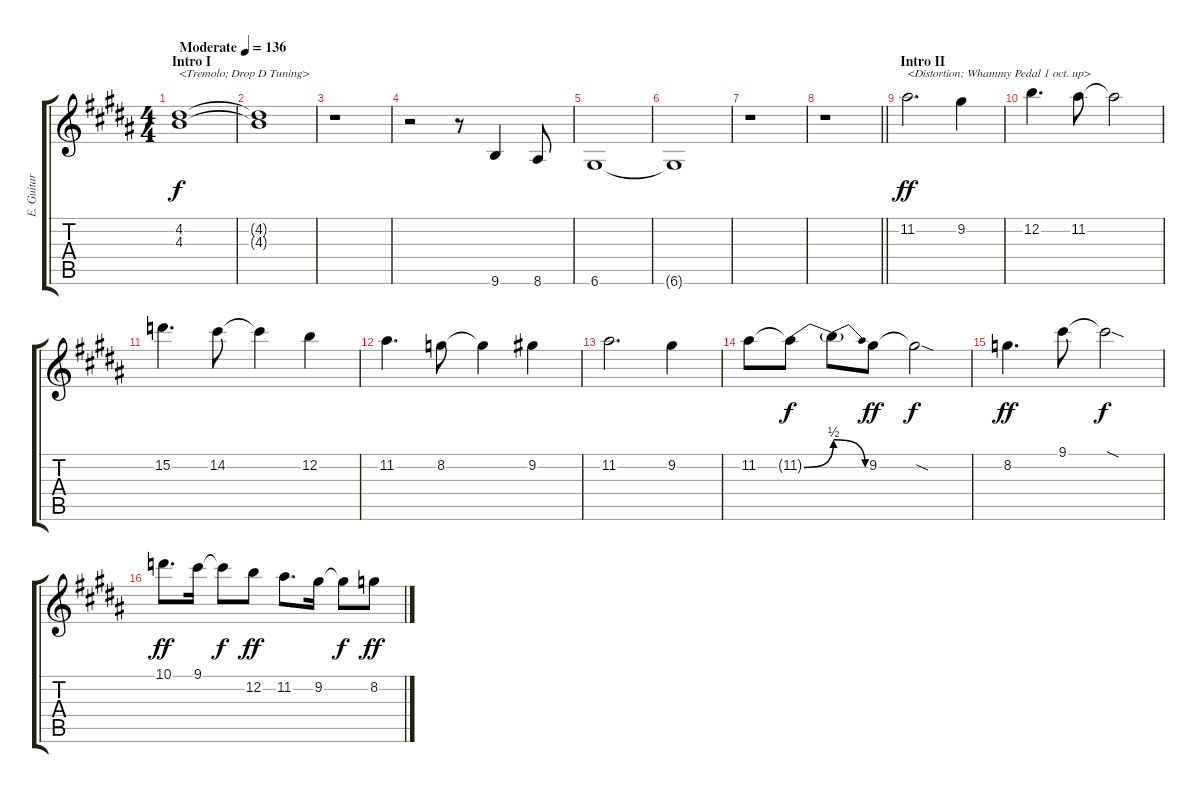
\track ("E. Guitar I" "E. Guitar ") {instrument electricguitarjazz}
\staff {score tabs}
\tuning (E4 B3 G3 D3 A2 D2) {hide}
\ts (4 4)
\section ("" "Intro I")
\tempo (136 "Moderate")
\clef g2
\ks b
(4.2 4.3).1{txt "<Tremolo; Drop D Tuning>" dy f instrument electricguitarjazz} |
(4.2{t} 4.3{t}).1 |
r.1 |
r.2 r.8 9.6.4 8.6.8 |
6.6.1 |
6.6{t}.1 |
r.1 |
\barLineRight lightlight
r.1 |
\section ("" "Intro II")
11.2.2{d txt "<Distortion; Whammy Pedal 1 oct. up>" dy ff instrument overdrivenguitar} 9.2.4 |
12.2.4{d} 11.2.8 11.2{t}.2 |
15.2.4{d} 14.2.8 14.2{t}.4 12.2.4 |
11.2.4{d} 8.2.8 8.2{t}.4 9.2.4 |
11.2.2{d} 9.2.4 |
11.2.8 11.2{be (bend 0 0 60 2) t}.8{dy f} 11.2{be (release 0 2 60 0) t}.8 9.2.8{dy ff} 9.2{sod t}.2{dy f} |
8.2.4{d dy ff} 9.1.8 9.1{sod t}.2{dy f} |
10.1.8{d dy ff} 9.1.16 9.1{t}.8{dy f} 12.2.8{dy ff} 11.2.8{d} 9.2.16 9.2{t}.8{dy f} 8.2.8{dy ff}
